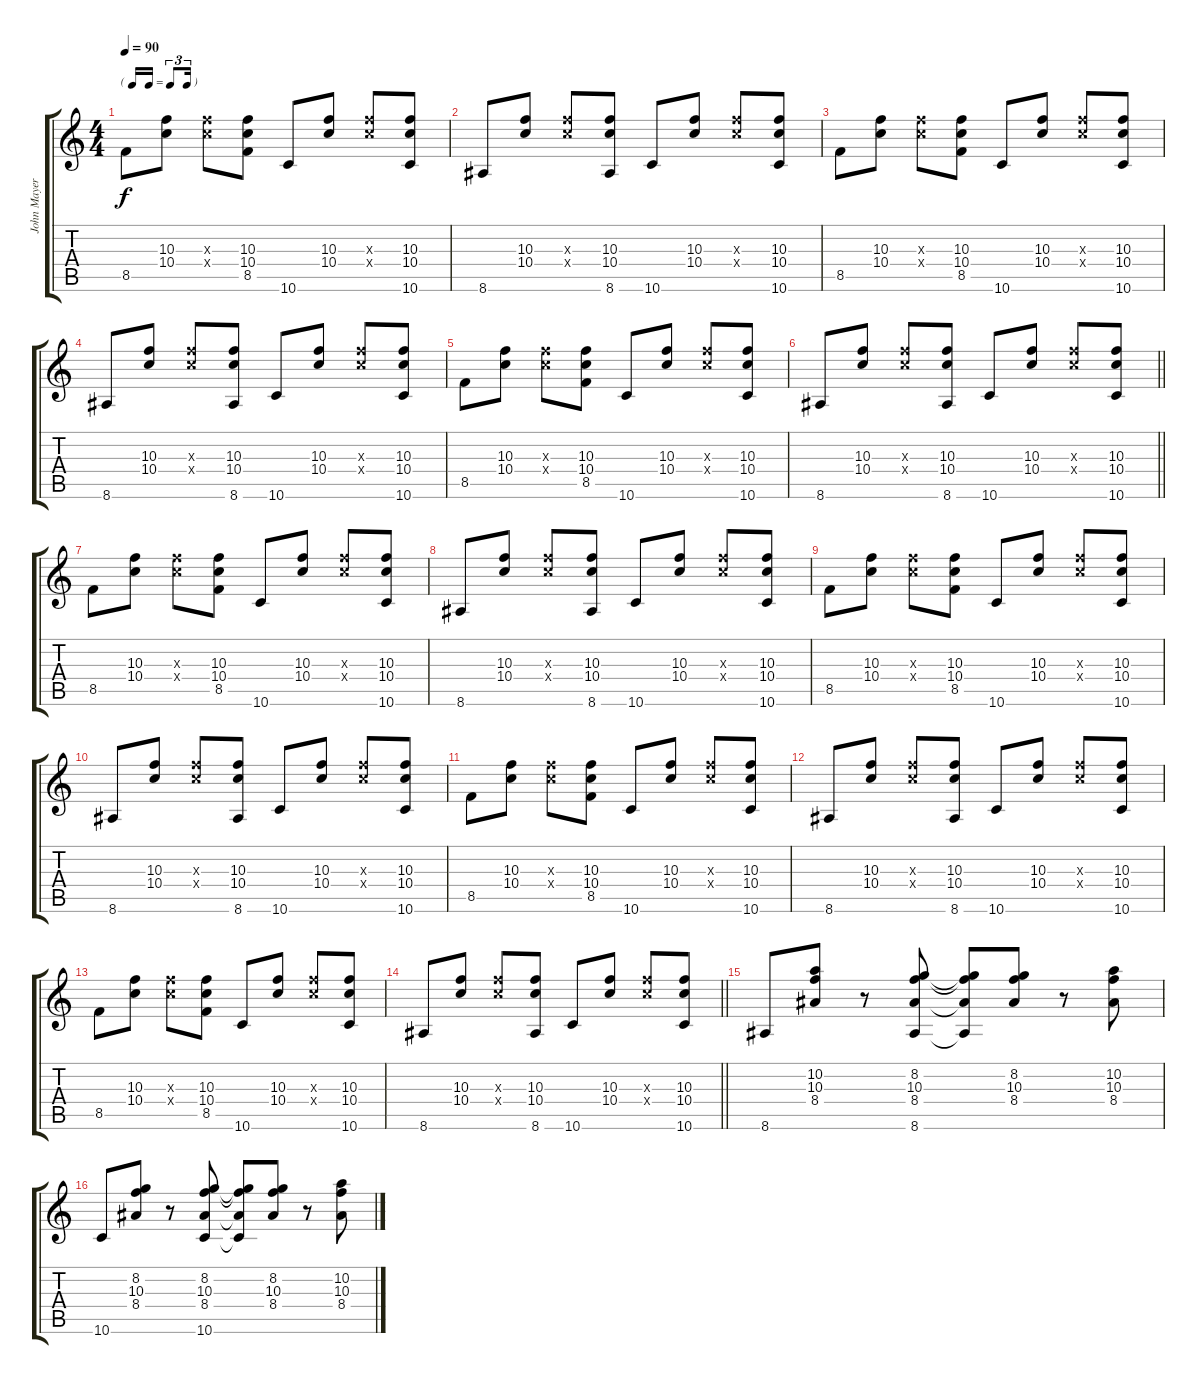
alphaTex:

\track ("John Mayer" "John Mayer") {instrument acousticguitarsteel}
\staff {score tabs}
\tuning (E4 B3 G3 D3 A2 D2) {hide}
\ts (4 4)
\tf triplet16th
\tempo 90
\clef g2
\ks c
8.5.8{dy f} (10.3 10.4).8 (10.3{x} 10.4{x}).8 (10.3 10.4 8.5).8 10.6.8 (10.3 10.4).8 (10.3{x} 10.4{x}).8 (10.3 10.4 10.6).8 |
8.6.8 (10.3 10.4).8 (10.3{x} 10.4{x}).8 (10.3 10.4 8.6).8 10.6.8 (10.3 10.4).8 (10.3{x} 10.4{x}).8 (10.3 10.4 10.6).8 |
8.5.8 (10.3 10.4).8 (10.3{x} 10.4{x}).8 (10.3 10.4 8.5).8 10.6.8 (10.3 10.4).8 (10.3{x} 10.4{x}).8 (10.3 10.4 10.6).8 |
8.6.8 (10.3 10.4).8 (10.3{x} 10.4{x}).8 (10.3 10.4 8.6).8 10.6.8 (10.3 10.4).8 (10.3{x} 10.4{x}).8 (10.3 10.4 10.6).8 |
8.5.8 (10.3 10.4).8 (10.3{x} 10.4{x}).8 (10.3 10.4 8.5).8 10.6.8 (10.3 10.4).8 (10.3{x} 10.4{x}).8 (10.3 10.4 10.6).8 |
\barLineRight lightlight
8.6.8 (10.3 10.4).8 (10.3{x} 10.4{x}).8 (10.3 10.4 8.6).8 10.6.8 (10.3 10.4).8 (10.3{x} 10.4{x}).8 (10.3 10.4 10.6).8 |
8.5.8 (10.3 10.4).8 (10.3{x} 10.4{x}).8 (10.3 10.4 8.5).8 10.6.8 (10.3 10.4).8 (10.3{x} 10.4{x}).8 (10.3 10.4 10.6).8 |
8.6.8 (10.3 10.4).8 (10.3{x} 10.4{x}).8 (10.3 10.4 8.6).8 10.6.8 (10.3 10.4).8 (10.3{x} 10.4{x}).8 (10.3 10.4 10.6).8 |
8.5.8 (10.3 10.4).8 (10.3{x} 10.4{x}).8 (10.3 10.4 8.5).8 10.6.8 (10.3 10.4).8 (10.3{x} 10.4{x}).8 (10.3 10.4 10.6).8 |
8.6.8 (10.3 10.4).8 (10.3{x} 10.4{x}).8 (10.3 10.4 8.6).8 10.6.8 (10.3 10.4).8 (10.3{x} 10.4{x}).8 (10.3 10.4 10.6).8 |
8.5.8 (10.3 10.4).8 (10.3{x} 10.4{x}).8 (10.3 10.4 8.5).8 10.6.8 (10.3 10.4).8 (10.3{x} 10.4{x}).8 (10.3 10.4 10.6).8 |
8.6.8 (10.3 10.4).8 (10.3{x} 10.4{x}).8 (10.3 10.4 8.6).8 10.6.8 (10.3 10.4).8 (10.3{x} 10.4{x}).8 (10.3 10.4 10.6).8 |
8.5.8 (10.3 10.4).8 (10.3{x} 10.4{x}).8 (10.3 10.4 8.5).8 10.6.8 (10.3 10.4).8 (10.3{x} 10.4{x}).8 (10.3 10.4 10.6).8 |
\barLineRight lightlight
8.6.8 (10.3 10.4).8 (10.3{x} 10.4{x}).8 (10.3 10.4 8.6).8 10.6.8 (10.3 10.4).8 (10.3{x} 10.4{x}).8 (10.3 10.4 10.6).8 |
8.6.8 (10.2 10.3 8.4).8 r.8 (8.2 10.3 8.4 8.6).8 (8.2{t} 10.3{t} 8.4{t} 8.6{t}).8 (8.2 10.3 8.4).8 r.8 (10.2 10.3 8.4).8 |
10.6.8 (8.2 10.3 8.4).8 r.8 (8.2 10.3 8.4 10.6).8 (8.2{t} 10.3{t} 8.4{t} 10.6{t}).8 (8.2 10.3 8.4).8 r.8 (10.2 10.3 8.4).8
